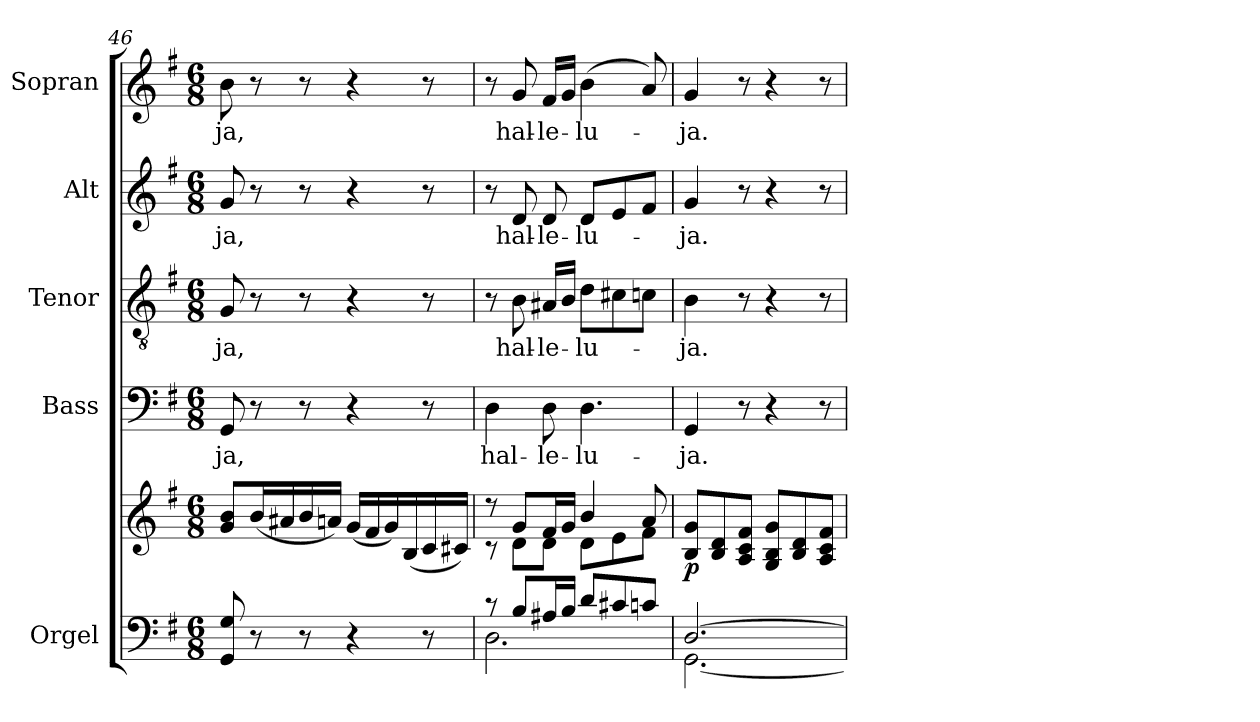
**kern	**kern	**dynam	**kern	**text	**kern	**text	**kern	**text	**kern	**text
*part5	*part5	*part5	*part4	*part4	*part3	*part3	*part2	*part2	*part1	*part1
*staff6	*staff5	*staff5/6	*staff4	*staff4	*staff3	*staff3	*staff2	*staff2	*staff1	*staff1
*I"Orgel	*	*	*I"Bass	*	*I"Tenor	*	*I"Alt	*	*I"Sopran	*
*I'Org.	*	*	*I'B.	*	*I'T.	*	*I'A.	*	*I'S.	*
*clefF4	*clefG2	*	*clefF4	*	*clefGv2	*	*clefG2	*	*clefG2	*
*k[f#]	*k[f#]	*	*k[f#]	*	*k[f#]	*	*k[f#]	*	*k[f#]	*
*G:	*G:	*	*G:	*	*G:	*	*G:	*	*G:	*
*M6/8	*M6/8	*	*M6/8	*	*M6/8	*	*M6/8	*	*M6/8	*
=46	=46	=46	=46	=46	=46	=46	=46	=46	=46	=46
!	!	!	!	!LO:LY:b	!	!LO:LY:b	!	!LO:LY:b	!	!LO:LY:b
8GG/ 8G/	8g/ 8b/L	.	8GG/	-ja,	8G/	-ja,	8g/	-ja,	8b\	-ja,
8r	(<16b/L	.	8r	.	8r	.	8r	.	8r	.
.	16a#X/	.	.	.	.	.	.	.	.	.
8r	16b/	.	8r	.	8r	.	8r	.	8r	.
.	16an/JJ)	.	.	.	.	.	.	.	.	.
4r	(<16g/LL	.	4r	.	4r	.	4r	.	4r	.
.	16f#/	.	.	.	.	.	.	.	.	.
.	16g/)	.	.	.	.	.	.	.	.	.
.	(<16B/	.	.	.	.	.	.	.	.	.
8r	16c/	.	8r	.	8r	.	8r	.	8r	.
.	16c#X/JJ)	.	.	.	.	.	.	.	.	.
=47	=47	=47	=47	=47	=47	=47	=47	=47	=47	=47
*^	*^	*	*	*	*	*	*	*	*	*
!	!	!	!	!	!	!LO:LY:b	!	!	!	!	!	!
8rc	2.D\	8r	8r	.	4D\	hal-	8r	.	8r	.	8r	.
!	!	!	!	!	!	!	!	!LO:LY:b	!	!LO:LY:b	!	!LO:LY:b
8B/L	.	8g/L	8d\L	.	.	.	8B\	hal-	8d/	hal-	8g/	hal-
!	!	!	!	!	!	!LO:LY:b	!	!LO:LY:b	!	!LO:LY:b	!	!LO:LY:b
16A#X/L	.	16f#/L	8d\J	.	8D\	-le-	16A#X/LL	-le-	8d/	-le-	16f#/LL	-le-
16B/JJ	.	16g/JJ	.	.	.	.	16B/JJ	.	.	.	16g/JJ	.
!	!	!	!	!	!	!LO:LY:b	!	!LO:LY:b	!	!LO:LY:b	!	!LO:LY:b
8d/L	.	4b/	8d\L	.	4.D\	-lu-	8d\L	-lu-	8d/L	-lu-	(>4b\	-lu-
8c#X/	.	.	8e\	.	.	.	8c#X\	.	8e/	.	.	.
8cn/J	.	8a/	8f#\J	.	.	.	8cn\J	.	8f#/J	.	8a/)	.
=48	=48	=48	=48	=48	=48	=48	=48	=48	=48	=48	=48	=48
!	!	!	!	!LO:DY:b	!	!LO:LY:b	!	!LO:LY:b	!	!LO:LY:b	!	!LO:LY:b
*	*	*v	*v	*	*	*	*	*	*	*	*	*
[>2.D/	[<2.GG\	8B/ 8g/L	p	4GG/	-ja.	4B\	-ja.	4g/	-ja.	4g/	-ja.
.	.	8B/ 8d/	.	.	.	.	.	.	.	.	.
.	.	8A/ 8c/ 8f#/J	.	8r	.	8r	.	8r	.	8r	.
.	.	8G/ 8B/ 8g/L	.	4r	.	4r	.	4r	.	4r	.
.	.	8B/ 8d/	.	.	.	.	.	.	.	.	.
.	.	8A/ 8c/ 8f#/J	.	8r	.	8r	.	8r	.	8r	.
*v	*v	*	*	*	*	*	*	*	*	*	*
=	=	=	=	=	=	=	=	=	=	=
*-	*-	*-	*-	*-	*-	*-	*-	*-	*-	*-
